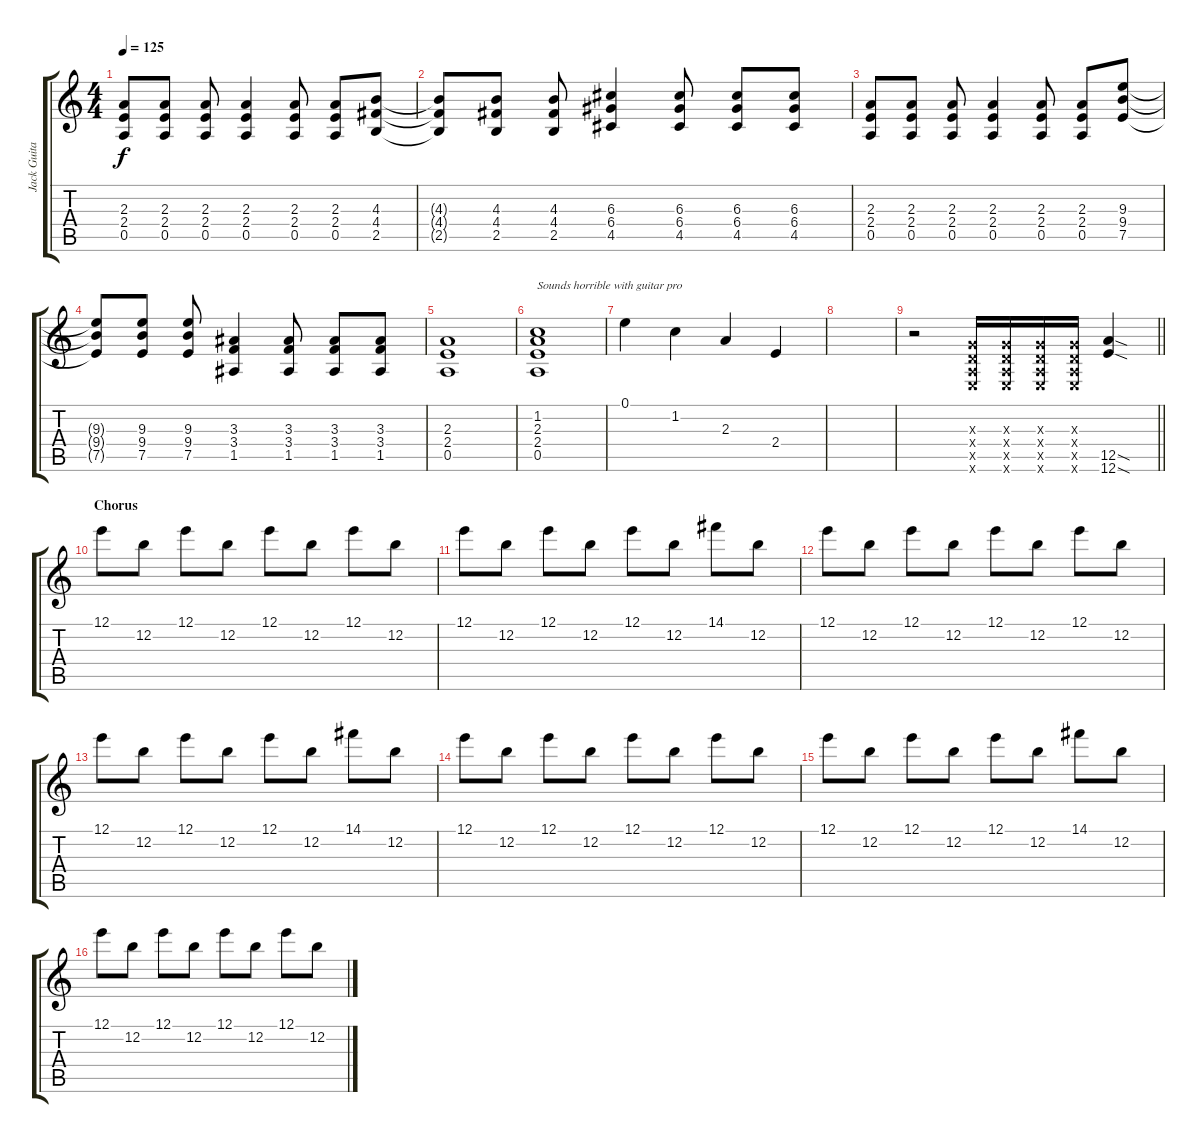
\track ("Jack Guitar" "Jack Guita") {instrument distortionguitar}
\staff {score tabs}
\tuning (E4 B3 G3 D3 A2 E2) {hide}
\ts (4 4)
\tempo 125
\clef g2
\ks c
(2.3 2.4 0.5).8{dy f} (2.3 2.4 0.5).8 (2.3 2.4 0.5).8 (2.3 2.4 0.5).4 (2.3 2.4 0.5).8 (2.3 2.4 0.5).8 (4.3 4.4 2.5).8 |
(4.3{t} 4.4{t} 2.5{t}).8 (4.3 4.4 2.5).8 (4.3 4.4 2.5).8 (6.3 6.4 4.5).4 (6.3 6.4 4.5).8 (6.3 6.4 4.5).8 (6.3 6.4 4.5).8 |
(2.3 2.4 0.5).8 (2.3 2.4 0.5).8 (2.3 2.4 0.5).8 (2.3 2.4 0.5).4 (2.3 2.4 0.5).8 (2.3 2.4 0.5).8 (9.3 9.4 7.5).8 |
(9.3{t} 9.4{t} 7.5{t}).8 (9.3 9.4 7.5).8 (9.3 9.4 7.5).8 (3.3 3.4 1.5).4 (3.3 3.4 1.5).8 (3.3 3.4 1.5).8 (3.3 3.4 1.5).8 |
(2.3 2.4 0.5).1 |
(1.2 2.3 2.4 0.5).1{txt "Sounds horrible with guitar pro"} |
0.1.4 1.2.4 2.3.4 2.4.4 |
|
\barLineRight lightlight
r.2 (0.3{x} 0.4{x} 0.5{x} 0.6{x}).16 (0.3{x} 0.4{x} 0.5{x} 0.6{x}).16 (0.3{x} 0.4{x} 0.5{x} 0.6{x}).16 (0.3{x} 0.4{x} 0.5{x} 0.6{x}).16 (12.5{sod} 12.6{sod}).4 |
\section ("" "Chorus")
12.1.8 12.2.8 12.1.8 12.2.8 12.1.8 12.2.8 12.1.8 12.2.8 |
12.1.8 12.2.8 12.1.8 12.2.8 12.1.8 12.2.8 14.1.8 12.2.8 |
12.1.8 12.2.8 12.1.8 12.2.8 12.1.8 12.2.8 12.1.8 12.2.8 |
12.1.8 12.2.8 12.1.8 12.2.8 12.1.8 12.2.8 14.1.8 12.2.8 |
12.1.8 12.2.8 12.1.8 12.2.8 12.1.8 12.2.8 12.1.8 12.2.8 |
12.1.8 12.2.8 12.1.8 12.2.8 12.1.8 12.2.8 14.1.8 12.2.8 |
12.1.8 12.2.8 12.1.8 12.2.8 12.1.8 12.2.8 12.1.8 12.2.8
